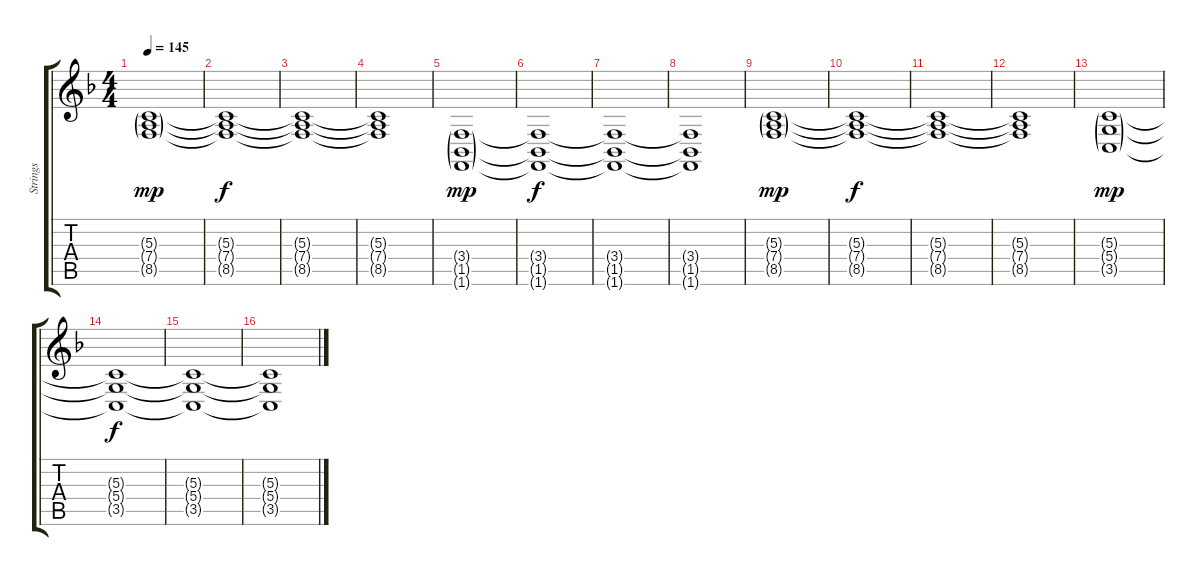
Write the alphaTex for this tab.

\track ("Strings" "Strings") {instrument stringensemble1}
\staff {score tabs}
\tuning (E4 B3 G3 D3 A2 E2) {hide}
\ts (4 4)
\tempo 145
\clef g2
\ks f
(5.3{g} 7.4{g} 8.5{g}).1{dy mp} |
(5.3{t} 7.4{t} 8.5{t}).1{dy f} |
(5.3{t} 7.4{t} 8.5{t}).1 |
(5.3{t} 7.4{t} 8.5{t}).1 |
(3.4{g} 1.5{g} 1.6{g}).1{dy mp} |
(3.4{t} 1.5{t} 1.6{t}).1{dy f} |
(3.4{t} 1.5{t} 1.6{t}).1 |
(3.4{t} 1.5{t} 1.6{t}).1 |
(5.3{g} 7.4{g} 8.5{g}).1{dy mp} |
(5.3{t} 7.4{t} 8.5{t}).1{dy f} |
(5.3{t} 7.4{t} 8.5{t}).1 |
(5.3{t} 7.4{t} 8.5{t}).1 |
(5.3{g} 5.4{g} 3.5{g}).1{dy mp} |
(5.3{t} 5.4{t} 3.5{t}).1{dy f} |
(5.3{t} 5.4{t} 3.5{t}).1 |
(5.3{t} 5.4{t} 3.5{t}).1
